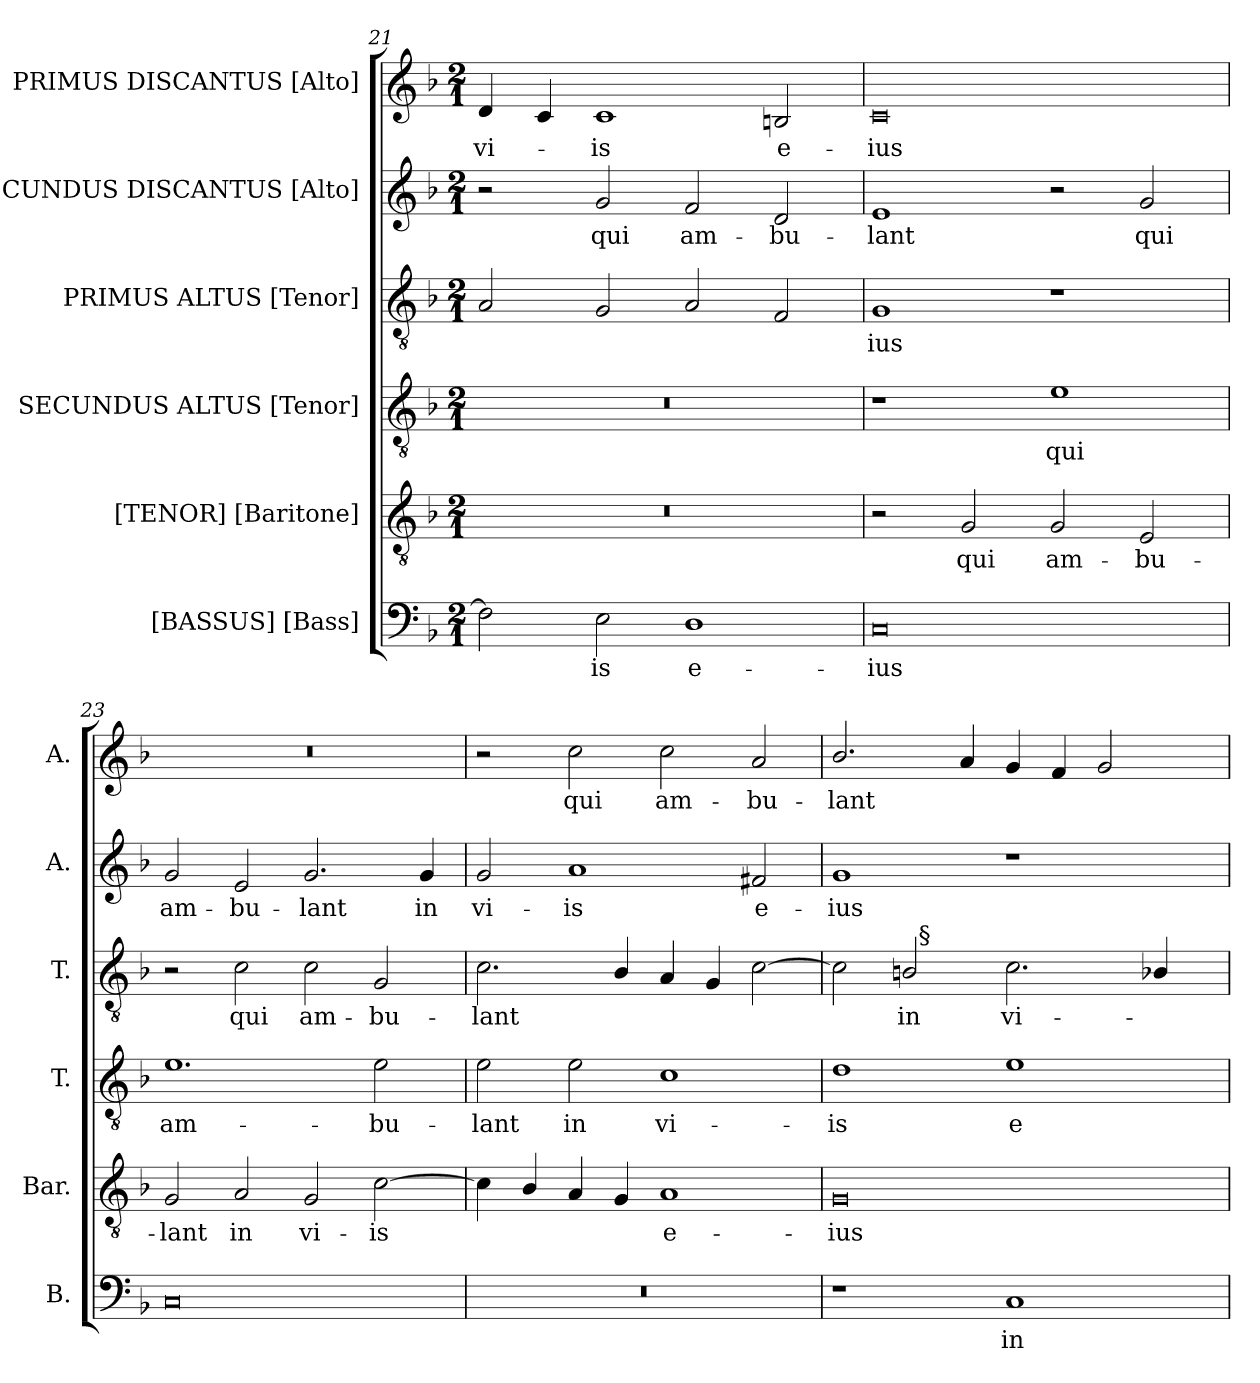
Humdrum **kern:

**kern	**text	**kern	**text	**kern	**text	**kern	**text	**kern	**text	**kern	**text
*part6	*part6	*part5	*part5	*part4	*part4	*part3	*part3	*part2	*part2	*part1	*part1
*staff6	*staff6	*staff5	*staff5	*staff4	*staff4	*staff3	*staff3	*staff2	*staff2	*staff1	*staff1
*I"[BASSUS] [Bass]	*	*I"[TENOR] [Baritone]	*	*I"SECUNDUS ALTUS [Tenor]	*	*I"PRIMUS ALTUS [Tenor]	*	*I"SECUNDUS DISCANTUS [Alto]	*	*I"PRIMUS DISCANTUS [Alto]	*
*I'B.	*	*I'Bar.	*	*I'T.	*	*I'T.	*	*I'A.	*	*I'A.	*
!!LO:LB:g=z
*clefF4	*	*clefGv2	*	*clefGv2	*	*clefGv2	*	*clefG2	*	*clefG2	*
*	*	*ITrd7c12	*	*ITrd7c12	*	*ITrd7c12	*	*	*	*	*
*k[b-]	*	*k[b-]	*	*k[b-]	*	*k[b-]	*	*k[b-]	*	*k[b-]	*
*F:	*	*F:	*	*F:	*	*F:	*	*F:	*	*F:	*
*M2/1	*	*M2/1	*	*M2/1	*	*M2/1	*	*M2/1	*	*M2/1	*
=21	=21	=21	=21	=21	=21	=21	=21	=21	=21	=21	=21
!	!	!LO:N:vis=1	!	!LO:N:vis=1	!	!	!	!	!	!	!
!	!	!	!	!	!	!	!	!	!	!	!LO:LY:b:color=#000000
2Fi\]	.	0r	.	0r	.	2AAi/	.	2r	.	4di/	vi-
.	.	.	.	.	.	.	.	.	.	4ci/	.
!	!LO:LY:b:color=#000000	!	!	!	!	!	!	!	!	!	!
!	!	!	!	!	!	!	!	!	!LO:LY:b:color=#000000	!	!
!	!	!	!	!	!	!	!	!	!	!	!LO:LY:b:color=#000000
2Ei\	-is	.	.	.	.	2GGi/	.	2gi/	qui	1ci	-is
!	!LO:LY:b:color=#000000	!	!	!	!	!	!	!	!	!	!
!	!	!	!	!	!	!	!	!	!LO:LY:b:color=#000000	!	!
1Di	e-	.	.	.	.	2AAi/	.	2fi/	am-	.	.
!	!	!	!	!	!	!	!	!	!LO:LY:b:color=#000000	!	!
!	!	!	!	!	!	!	!	!	!	!	!LO:LY:b:color=#000000
.	.	.	.	.	.	2FFi/	.	2di/	-bu-	2Bni/	e-
=22	=22	=22	=22	=22	=22	=22	=22	=22	=22	=22	=22
!	!LO:LY:b:color=#000000	!	!	!	!	!	!	!	!	!	!
!	!	!	!	!	!	!	!LO:LY:b:color=#000000	!	!	!	!
!	!	!	!	!	!	!	!	!	!LO:LY:b:color=#000000	!	!
!	!	!	!	!	!	!	!	!	!	!	!LO:LY:b:color=#000000
0Ci	-ius	2r	.	1r	.	1GGi	-ius	1ei	-lant	0ci	-ius
!	!	!	!LO:LY:b:color=#000000	!	!	!	!	!	!	!	!
.	.	2GGi/	qui	.	.	.	.	.	.	.	.
!	!	!	!LO:LY:b:color=#000000	!	!	!	!	!	!	!	!
!	!	!	!	!	!LO:LY:b:color=#000000	!	!	!	!	!	!
.	.	2GGi/	am-	1Ei	qui	1r	.	2r	.	.	.
!	!	!	!LO:LY:b:color=#000000	!	!	!	!	!	!	!	!
!	!	!	!	!	!	!	!	!	!LO:LY:b:color=#000000	!	!
.	.	2EEi/	-bu-	.	.	.	.	2gi/	qui	.	.
=23	=23	=23	=23	=23	=23	=23	=23	=23	=23	=23	=23
!	!	!	!LO:LY:b:color=#000000	!	!	!	!	!	!	!	!
!	!	!	!	!	!LO:LY:b:color=#000000	!	!	!	!	!	!
!	!	!	!	!	!	!	!	!	!LO:LY:b:color=#000000	!LO:N:vis=1	!
0Ci	.	2GGi/	-lant	1.Ei	am-	2r	.	2gi/	am-	0r	.
!	!	!	!LO:LY:b:color=#000000	!	!	!	!	!	!	!	!
!	!	!	!	!	!	!	!LO:LY:b:color=#000000	!	!	!	!
!	!	!	!	!	!	!	!	!	!LO:LY:b:color=#000000	!	!
.	.	2AAi/	in	.	.	2Ci\	qui	2ei/	-bu-	.	.
!	!	!	!LO:LY:b:color=#000000	!	!	!	!	!	!	!	!
!	!	!	!	!	!	!	!LO:LY:b:color=#000000	!	!	!	!
!	!	!	!	!	!	!	!	!	!LO:LY:b:color=#000000	!	!
.	.	2GGi/	vi-	.	.	2Ci\	am-	2.gi/	-lant	.	.
!	!	!	!LO:LY:b:color=#000000	!	!	!	!	!	!	!	!
!	!	!	!	!	!LO:LY:b:color=#000000	!	!	!	!	!	!
!	!	!	!	!	!	!	!LO:LY:b:color=#000000	!	!	!	!
.	.	[2Ci\	-is	2Ei\	-bu-	2GGi/	-bu-	.	.	.	.
!	!	!	!	!	!	!	!	!	!LO:LY:b:color=#000000	!	!
.	.	.	.	.	.	.	.	4gi/	in	.	.
=24	=24	=24	=24	=24	=24	=24	=24	=24	=24	=24	=24
!LO:N:vis=1	!	!	!	!	!	!	!	!	!	!	!
!	!	!	!	!	!LO:LY:b:color=#000000	!	!	!	!	!	!
!	!	!	!	!	!	!	!LO:LY:b:color=#000000	!	!	!	!
!	!	!	!	!	!	!	!	!	!LO:LY:b:color=#000000	!	!
0r	.	4Ci\]	.	2Ei\	-lant	2.Ci\	-lant	2gi/	vi-	2r	.
.	.	4BB-i/	.	.	.	.	.	.	.	.	.
!	!	!	!	!	!LO:LY:b:color=#000000	!	!	!	!	!	!
!	!	!	!	!	!	!	!	!	!LO:LY:b:color=#000000	!	!
!	!	!	!	!	!	!	!	!	!	!	!LO:LY:b:color=#000000
.	.	4AAi/	.	2Ei\	in	.	.	1ai	-is	2cci\	qui
.	.	4GGi/	.	.	.	4BB-i/	.	.	.	.	.
!	!	!	!LO:LY:b:color=#000000	!	!	!	!	!	!	!	!
!	!	!	!	!	!LO:LY:b:color=#000000	!	!	!	!	!	!
!	!	!	!	!	!	!	!	!	!	!	!LO:LY:b:color=#000000
.	.	1AAi	e-	1Ci	vi-	4AAi/	.	.	.	2cci\	am-
.	.	.	.	.	.	4GGi/	.	.	.	.	.
!	!	!	!	!	!	!	!	!	!LO:LY:b:color=#000000	!	!
!	!	!	!	!	!	!	!	!	!	!	!LO:LY:b:color=#000000
.	.	.	.	.	.	[2Ci\	.	2f#Xi/	e-	2ai/	-bu-
=25	=25	=25	=25	=25	=25	=25	=25	=25	=25	=25	=25
!	!	!	!LO:LY:b:color=#000000	!	!	!	!	!	!	!	!
!	!	!	!	!	!LO:LY:b:color=#000000	!	!	!	!	!	!
!	!	!	!	!	!	!	!	!	!LO:LY:b:color=#000000	!	!
!	!	!	!	!	!	!	!	!	!	!	!LO:LY:b:color=#000000
*	*	*	*	*	*	*^	*	*	*	*	*
1r	.	0GGi	-ius	1Di	-is	2Ci\]	2ryy	.	1gi	-ius	2.b-i/	-lant
!	!	!	!	!	!	!	!	!LO:LY:b:color=#000000	!	!	!	!
.	.	.	.	.	.	2BBi/	32ryy	in	.	.	.	.
.	.	.	.	.	.	.	256ryy	.	.	.	.	.
!	!	!	!	!	!	!	!LO:TX:a:t=§	!	!	!	!	!
.	.	.	.	.	.	.	1ryy	.	.	.	.	.
.	.	.	.	.	.	.	.	.	.	.	4ai/	.
!	!LO:LY:b:color=#000000	!	!	!	!	!	!	!	!	!	!	!
!	!	!	!	!	!LO:LY:b:color=#000000	!	!	!	!	!	!	!
!	!	!	!	!	!	!	!	!LO:LY:b:color=#000000	!	!	!	!
1Ci	in	.	.	1Ei	e-	2.Ci\	.	vi-	1r	.	4gi/	.
.	.	.	.	.	.	.	.	.	.	.	4fi/	.
.	.	.	.	.	.	.	.	.	.	.	2gi/	.
.	.	.	.	.	.	.	4ryy	.	.	.	.	.
.	.	.	.	.	.	4BB-Xi/	.	.	.	.	.	.
.	.	.	.	.	.	.	8ryy	.	.	.	.	.
.	.	.	.	.	.	.	16ryy	.	.	.	.	.
.	.	.	.	.	.	.	64..ryy	.	.	.	.	.
*	*	*	*	*	*	*v	*v	*	*	*	*	*
=	=	=	=	=	=	=	=	=	=	=	=
*-	*-	*-	*-	*-	*-	*-	*-	*-	*-	*-	*-
